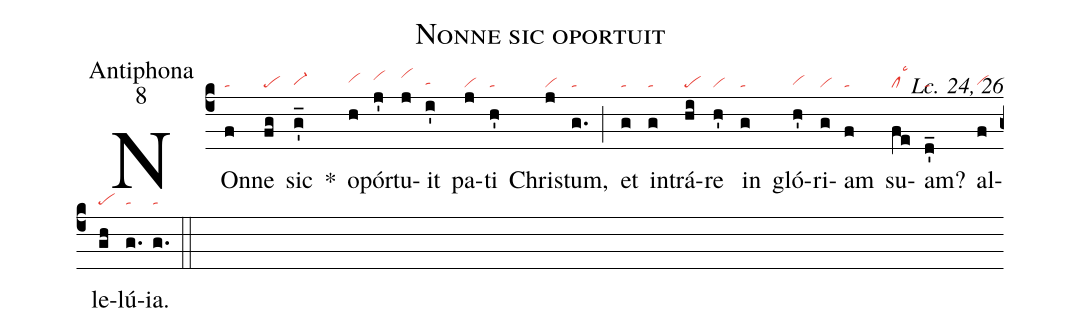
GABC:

name: Nonne sic oportuit;
office-part: Antiphona;
mode: 8;
commentary: Lc. 24, 26;
nabc-lines: 1;
%%
(c4)
NOn(f|ta)ne(fg|pe) sic(g'_|vi-hg) *()
o(h|vihh)pór(j'|vihi)tu(j|vihj)it(i'|tahg) pa(j|vi)ti(h'|ta) Chris(j|vi)tum,(g.|ta) (;)
et(g|ta) in(g|ta)trá(hi|pe)re(h'|vi) in(g|ta) gló(h'|vihg)ri(g|vi)am(f|ta) su(fe|cllsc3)am?(d'_|ta) al(f|vihg)le(gh|pehg)lú(g.|tahg)ia.(g.|tahg) (::)
